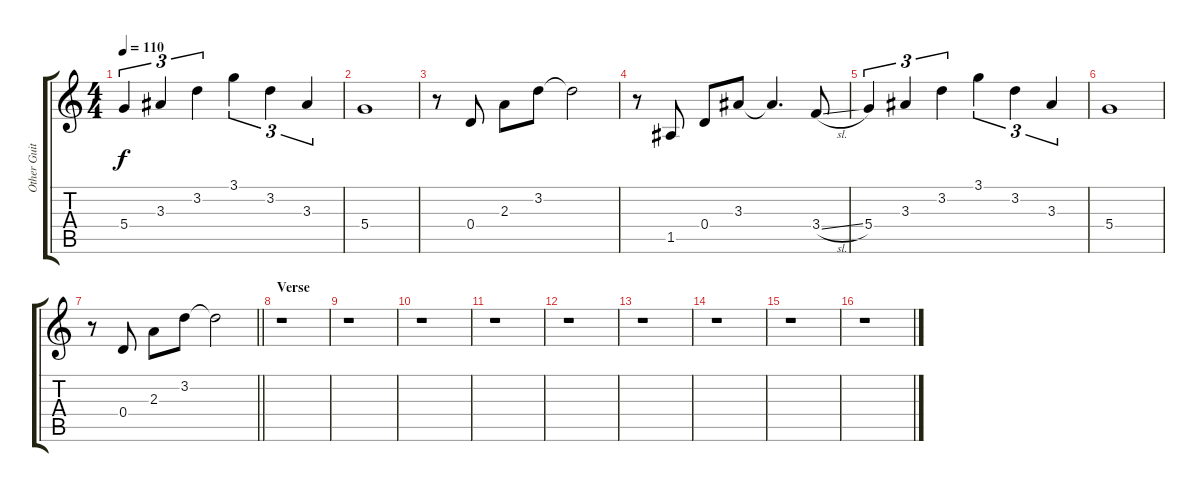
\track ("Other Guitars" "Other Guit") {instrument electricguitarclean}
\staff {score tabs}
\tuning (E4 B3 G3 D3 A2 E2) {hide}
\ts (4 4)
\tempo 110
\clef g2
\ks c
5.4.4{tu (3 2) dy f} 3.3.4{tu (3 2)} 3.2.4{tu (3 2)} 3.1.4{tu (3 2)} 3.2.4{tu (3 2)} 3.3.4{tu (3 2)} |
5.4.1 |
r.8 0.4.8 2.3.8 3.2.8 3.2{t}.2 |
r.8 1.5.8 0.4.8 3.3.8 3.3{t}.4{d} 3.4{sl}.8 |
5.4.4{tu (3 2)} 3.3.4{tu (3 2)} 3.2.4{tu (3 2)} 3.1.4{tu (3 2)} 3.2.4{tu (3 2)} 3.3.4{tu (3 2)} |
5.4.1 |
\barLineRight lightlight
r.8 0.4.8 2.3.8 3.2.8 3.2{t}.2 |
\section ("" "Verse")
r.1 |
r.1 |
r.1 |
r.1 |
r.1 |
r.1 |
r.1 |
r.1 |
r.1
